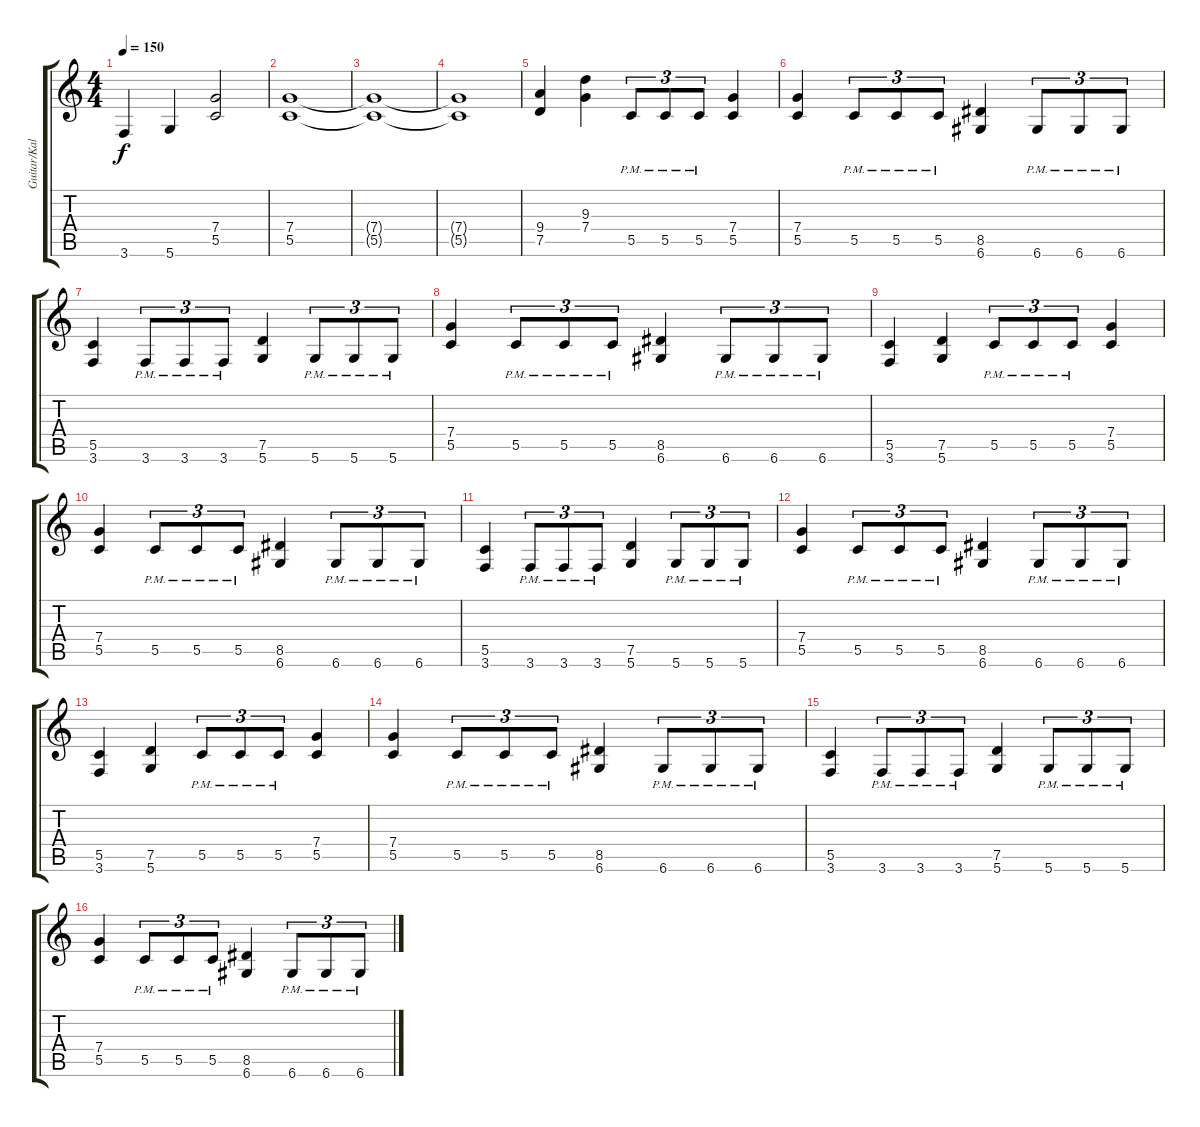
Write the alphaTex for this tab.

\track ("Guitar/Kalle" "Guitar/Kal") {instrument distortionguitar}
\staff {score tabs}
\tuning (D4 A3 F3 C3 G2 D2) {hide}
\ts (4 4)
\tempo 150
\clef g2
\ks c
3.6.4{dy f} 5.6.4 (7.4 5.5).2 |
(7.4 5.5).1{volume 5} |
(7.4{t} 5.5{t}).1{volume 9} |
(7.4{t} 5.5{t}).1{volume 12} |
(9.4 7.5).4{volume 15} (9.3 7.4).4 5.5{pm}.8{tu (3 2)} 5.5{pm}.8{tu (3 2)} 5.5{pm}.8{tu (3 2)} (7.4 5.5).4 |
(7.4 5.5).4 5.5{pm}.8{tu (3 2)} 5.5{pm}.8{tu (3 2)} 5.5{pm}.8{tu (3 2)} (8.5 6.6).4 6.6{pm}.8{tu (3 2)} 6.6{pm}.8{tu (3 2)} 6.6{pm}.8{tu (3 2)} |
(5.5 3.6).4 3.6{pm}.8{tu (3 2)} 3.6{pm}.8{tu (3 2)} 3.6{pm}.8{tu (3 2)} (7.5 5.6).4 5.6{pm}.8{tu (3 2)} 5.6{pm}.8{tu (3 2)} 5.6{pm}.8{tu (3 2)} |
(7.4 5.5).4 5.5{pm}.8{tu (3 2)} 5.5{pm}.8{tu (3 2)} 5.5{pm}.8{tu (3 2)} (8.5 6.6).4 6.6{pm}.8{tu (3 2)} 6.6{pm}.8{tu (3 2)} 6.6{pm}.8{tu (3 2)} |
(5.5 3.6).4 (7.5 5.6).4 5.5{pm}.8{tu (3 2)} 5.5{pm}.8{tu (3 2)} 5.5{pm}.8{tu (3 2)} (7.4 5.5).4 |
(7.4 5.5).4 5.5{pm}.8{tu (3 2)} 5.5{pm}.8{tu (3 2)} 5.5{pm}.8{tu (3 2)} (8.5 6.6).4 6.6{pm}.8{tu (3 2)} 6.6{pm}.8{tu (3 2)} 6.6{pm}.8{tu (3 2)} |
(5.5 3.6).4 3.6{pm}.8{tu (3 2)} 3.6{pm}.8{tu (3 2)} 3.6{pm}.8{tu (3 2)} (7.5 5.6).4 5.6{pm}.8{tu (3 2)} 5.6{pm}.8{tu (3 2)} 5.6{pm}.8{tu (3 2)} |
(7.4 5.5).4 5.5{pm}.8{tu (3 2)} 5.5{pm}.8{tu (3 2)} 5.5{pm}.8{tu (3 2)} (8.5 6.6).4 6.6{pm}.8{tu (3 2)} 6.6{pm}.8{tu (3 2)} 6.6{pm}.8{tu (3 2)} |
(5.5 3.6).4 (7.5 5.6).4 5.5{pm}.8{tu (3 2)} 5.5{pm}.8{tu (3 2)} 5.5{pm}.8{tu (3 2)} (7.4 5.5).4 |
(7.4 5.5).4 5.5{pm}.8{tu (3 2)} 5.5{pm}.8{tu (3 2)} 5.5{pm}.8{tu (3 2)} (8.5 6.6).4 6.6{pm}.8{tu (3 2)} 6.6{pm}.8{tu (3 2)} 6.6{pm}.8{tu (3 2)} |
(5.5 3.6).4 3.6{pm}.8{tu (3 2)} 3.6{pm}.8{tu (3 2)} 3.6{pm}.8{tu (3 2)} (7.5 5.6).4 5.6{pm}.8{tu (3 2)} 5.6{pm}.8{tu (3 2)} 5.6{pm}.8{tu (3 2)} |
(7.4 5.5).4 5.5{pm}.8{tu (3 2)} 5.5{pm}.8{tu (3 2)} 5.5{pm}.8{tu (3 2)} (8.5 6.6).4 6.6{pm}.8{tu (3 2)} 6.6{pm}.8{tu (3 2)} 6.6{pm}.8{tu (3 2)}
